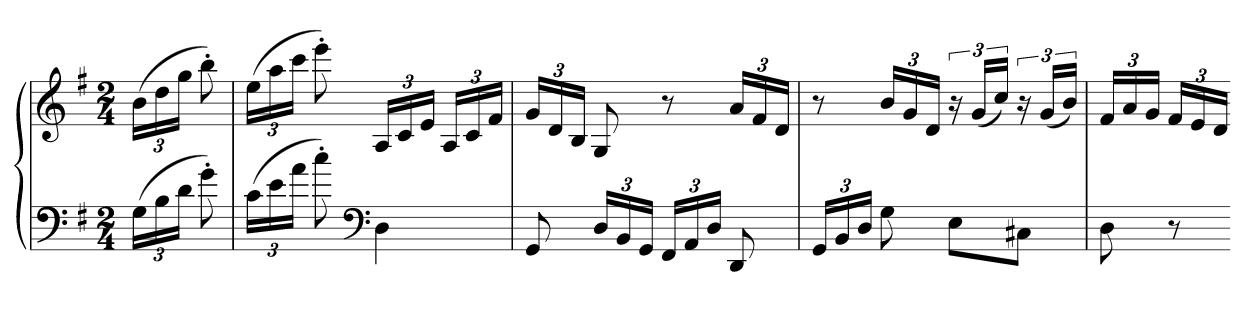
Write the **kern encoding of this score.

**kern	**kern
*part1	*part1
*staff2	*staff1
*clefF4	*clefG2
*k[f#]	*k[f#]
*G:	*G:
*M2/4	*M2/4
=	=
(24GLL	(24bLL
24B	24dd
24dJJ	24ggJJ
8g')	8bb')
=	=
(24cLL	(24eeLL
24e	24aa
24aJJ	24cccJJ
8cc')	8eee')
*clefF4	*
4D	24ALL
.	24c
.	24eJJ
.	24ALL
.	24c
.	24f#JJ
=	=
8GG	24gLL
.	24d
.	24BJJ
24DLL	8G
24BB	.
24GGJJ	.
24FF#LL	8r
24AA	.
24DJJ	.
8DD	24aLL
.	24f#
.	24dJJ
=	=
24GGLL	8r
24BB	.
24DJJ	.
8G	24bLL
.	24g
.	24dJJ
8EL	24r
.	(24gLL
.	24ccJJ)
8C#XJ	24r
.	(24gLL
.	24bJJ)
=	=
8D	24f#LL
.	24a
.	24gJJ
8r	24f#LL
.	24e
.	24dJJ
=-	=-
*-	*-
